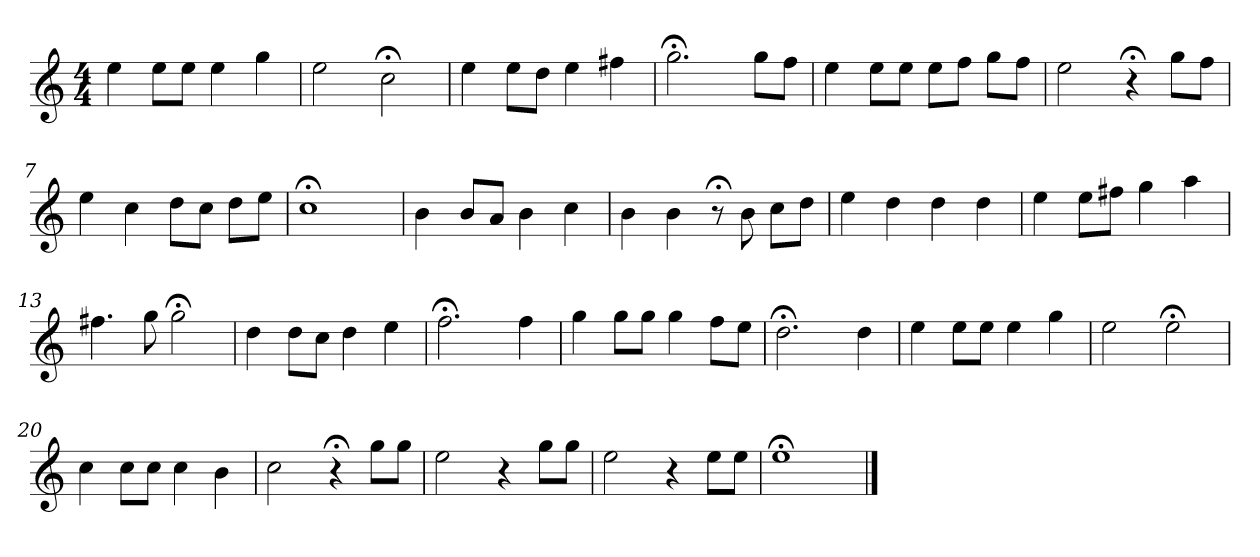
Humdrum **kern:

**kern
*part1
*staff1
*k[]
*C:
*M4/4
*MM120
=1
4ee
8eeL
8eeJ
4ee
4gg
=2
2ee
2cc;<
=3
4ee
8eeL
8ddJ
4ee
4ff#X
=4
2.gg;<
8ggL
8ffJ
=5
4ee
8eeL
8eeJ
8eeL
8ffJ
8ggL
8ffJ
=6
2ee
4r;<
8ggL
8ffJ
=7
4ee
4cc
8ddL
8ccJ
8ddL
8eeJ
=8
1cc;<
=9
4b
8bL
8aJ
4b
4cc
=10
4b
4b
8r;<
8b
8ccL
8ddJ
=11
4ee
4dd
4dd
4dd
=12
4ee
8eeL
8ff#XJ
4gg
4aa
=13
4.ff#X
8gg
2gg;<
=14
4dd
8ddL
8ccJ
4dd
4ee
=15
2.ff;<
4ff
=16
4gg
8ggL
8ggJ
4gg
8ffL
8eeJ
=17
2.dd;<
4dd
=18
4ee
8eeL
8eeJ
4ee
4gg
=19
2ee
2ee;<
=20
4cc
8ccL
8ccJ
4cc
4b
=21
2cc
4r;<
8ggL
8ggJ
=22
2ee
4r
8ggL
8ggJ
=23
2ee
4r
8eeL
8eeJ
=24
1ee;<
==
*-
